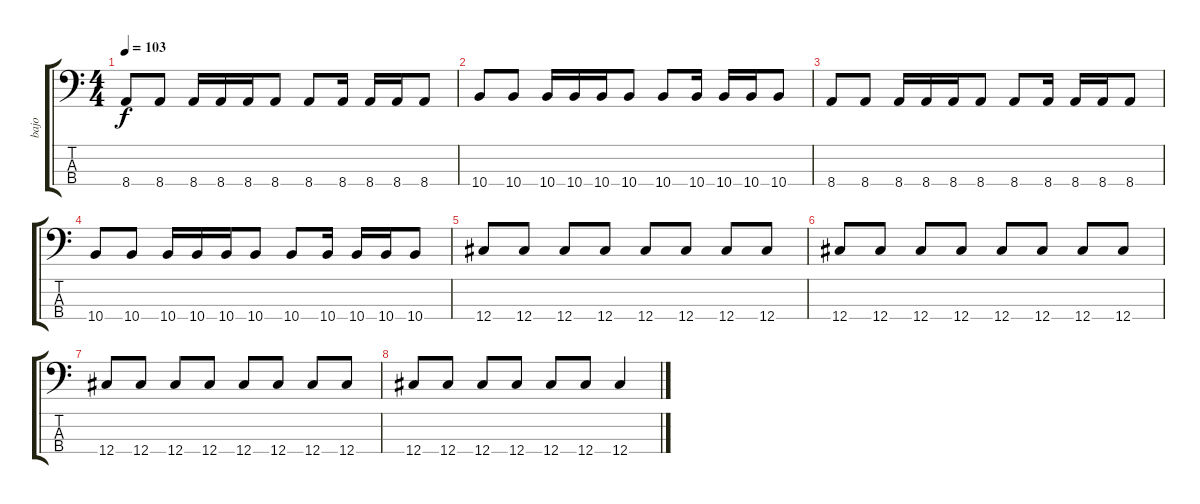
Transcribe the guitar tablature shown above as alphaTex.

\track ("bajo " "bajo ") {instrument electricbasspick}
\staff {score tabs}
\tuning (Gb2 Db2 Ab1 Db1) {hide}
\ts (4 4)
\tempo 103
\clef f4
\ks c
8.4.8{dy f} 8.4.8 8.4.16 8.4.16 8.4.16 8.4.8 8.4.8 8.4.16 8.4.16 8.4.16 8.4.8 |
10.4.8 10.4.8 10.4.16 10.4.16 10.4.16 10.4.8 10.4.8 10.4.16 10.4.16 10.4.16 10.4.8 |
8.4.8 8.4.8 8.4.16 8.4.16 8.4.16 8.4.8 8.4.8 8.4.16 8.4.16 8.4.16 8.4.8 |
10.4.8 10.4.8 10.4.16 10.4.16 10.4.16 10.4.8 10.4.8 10.4.16 10.4.16 10.4.16 10.4.8 |
12.4.8 12.4.8 12.4.8 12.4.8 12.4.8 12.4.8 12.4.8 12.4.8 |
12.4.8 12.4.8 12.4.8 12.4.8 12.4.8 12.4.8 12.4.8 12.4.8 |
12.4.8 12.4.8 12.4.8 12.4.8 12.4.8 12.4.8 12.4.8 12.4.8 |
12.4.8 12.4.8 12.4.8 12.4.8 12.4.8 12.4.8 12.4.4
